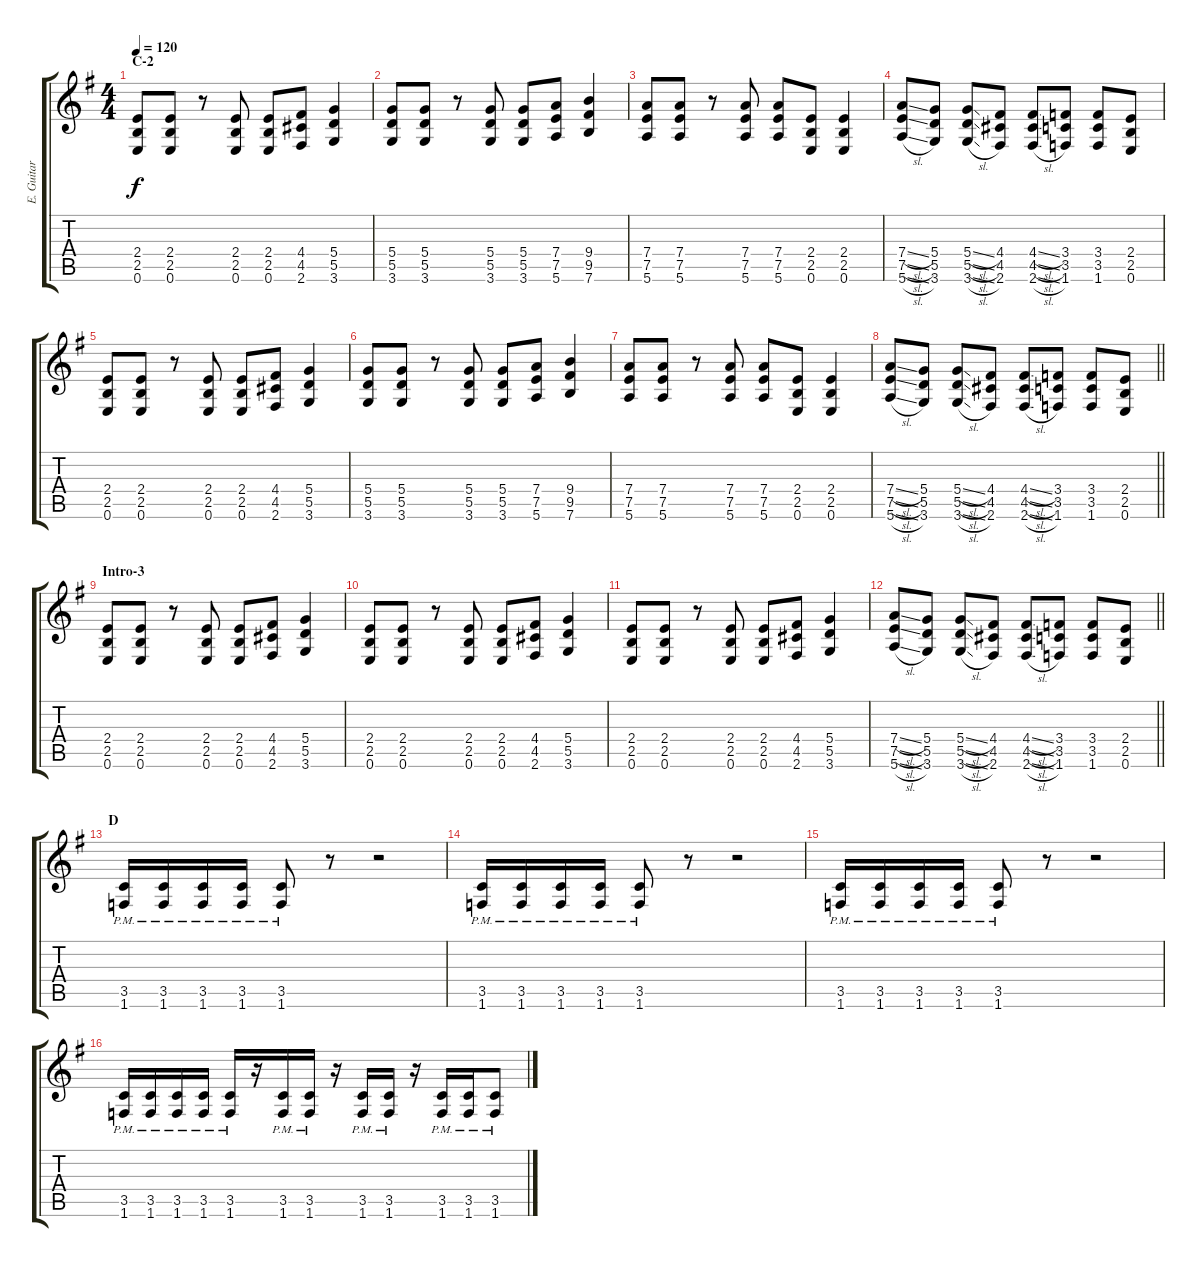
\track ("E. Guitar I" "E. Guitar ") {instrument overdrivenguitar}
\staff {score tabs}
\tuning (E4 B3 G3 D3 A2 E2) {hide}
\ts (4 4)
\section ("" "C-2")
\tempo 120
\clef g2
\ks eminor
(2.4 2.5 0.6).8{dy f} (2.4 2.5 0.6).8 r.8 (2.4 2.5 0.6).8 (2.4 2.5 0.6).8 (4.4 4.5 2.6).8 (5.4 5.5 3.6).4 |
(5.4 5.5 3.6).8 (5.4 5.5 3.6).8 r.8 (5.4 5.5 3.6).8 (5.4 5.5 3.6).8 (7.4 7.5 5.6).8 (9.4 9.5 7.6).4 |
(7.4 7.5 5.6).8 (7.4 7.5 5.6).8 r.8 (7.4 7.5 5.6).8 (7.4 7.5 5.6).8 (2.4 2.5 0.6).8 (2.4 2.5 0.6).4 |
(7.4{sl} 7.5{sl} 5.6{sl}).8 (5.4 5.5 3.6).8 (5.4{sl} 5.5{sl} 3.6{sl}).8 (4.4 4.5 2.6).8 (4.4{sl} 4.5{sl} 2.6{sl}).8 (3.4 3.5 1.6).8 (3.4 3.5 1.6).8 (2.4 2.5 0.6).8 |
(2.4 2.5 0.6).8 (2.4 2.5 0.6).8 r.8 (2.4 2.5 0.6).8 (2.4 2.5 0.6).8 (4.4 4.5 2.6).8 (5.4 5.5 3.6).4 |
(5.4 5.5 3.6).8 (5.4 5.5 3.6).8 r.8 (5.4 5.5 3.6).8 (5.4 5.5 3.6).8 (7.4 7.5 5.6).8 (9.4 9.5 7.6).4 |
(7.4 7.5 5.6).8 (7.4 7.5 5.6).8 r.8 (7.4 7.5 5.6).8 (7.4 7.5 5.6).8 (2.4 2.5 0.6).8 (2.4 2.5 0.6).4 |
\barLineRight lightlight
(7.4{sl} 7.5{sl} 5.6{sl}).8 (5.4 5.5 3.6).8 (5.4{sl} 5.5{sl} 3.6{sl}).8 (4.4 4.5 2.6).8 (4.4{sl} 4.5{sl} 2.6{sl}).8 (3.4 3.5 1.6).8 (3.4 3.5 1.6).8 (2.4 2.5 0.6).8 |
\section ("" "Intro-3")
(2.4 2.5 0.6).8 (2.4 2.5 0.6).8 r.8 (2.4 2.5 0.6).8 (2.4 2.5 0.6).8 (4.4 4.5 2.6).8 (5.4 5.5 3.6).4 |
(2.4 2.5 0.6).8 (2.4 2.5 0.6).8 r.8 (2.4 2.5 0.6).8 (2.4 2.5 0.6).8 (4.4 4.5 2.6).8 (5.4 5.5 3.6).4 |
(2.4 2.5 0.6).8 (2.4 2.5 0.6).8 r.8 (2.4 2.5 0.6).8 (2.4 2.5 0.6).8 (4.4 4.5 2.6).8 (5.4 5.5 3.6).4 |
\barLineRight lightlight
(7.4{sl} 7.5{sl} 5.6{sl}).8 (5.4 5.5 3.6).8 (5.4{sl} 5.5{sl} 3.6{sl}).8 (4.4 4.5 2.6).8 (4.4{sl} 4.5{sl} 2.6{sl}).8 (3.4 3.5 1.6).8 (3.4 3.5 1.6).8 (2.4 2.5 0.6).8 |
\section ("" "D")
(3.5{pm} 1.6{pm}).16 (3.5{pm} 1.6{pm}).16 (3.5{pm} 1.6{pm}).16 (3.5{pm} 1.6{pm}).16 (3.5{pm} 1.6{pm}).8 r.8 r.2 |
(3.5{pm} 1.6{pm}).16 (3.5{pm} 1.6{pm}).16 (3.5{pm} 1.6{pm}).16 (3.5{pm} 1.6{pm}).16 (3.5{pm} 1.6{pm}).8 r.8 r.2 |
(3.5{pm} 1.6{pm}).16 (3.5{pm} 1.6{pm}).16 (3.5{pm} 1.6{pm}).16 (3.5{pm} 1.6{pm}).16 (3.5{pm} 1.6{pm}).8 r.8 r.2 |
(3.5{pm} 1.6{pm}).16 (3.5{pm} 1.6{pm}).16 (3.5{pm} 1.6{pm}).16 (3.5{pm} 1.6{pm}).16 (3.5{pm} 1.6{pm}).16 r.16 (3.5{pm} 1.6{pm}).16 (3.5{pm} 1.6{pm}).16 r.16 (3.5{pm} 1.6{pm}).16 (3.5{pm} 1.6{pm}).16 r.16 (3.5{pm} 1.6{pm}).16 (3.5{pm} 1.6{pm}).16 (3.5{pm} 1.6{pm}).8
